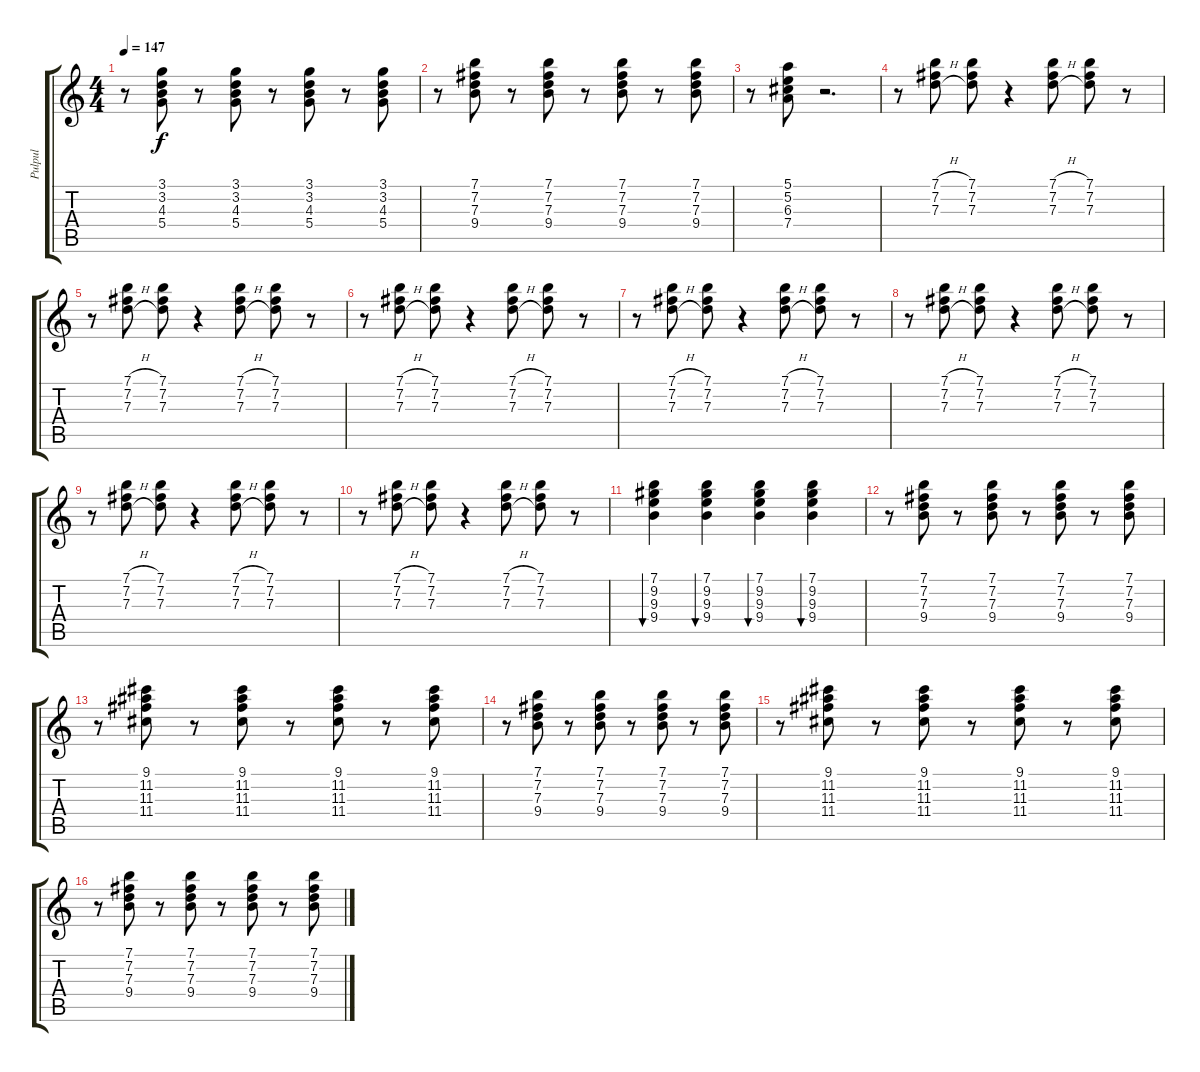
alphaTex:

\track ("Pulpul" "Pulpul") {instrument electricguitarmuted}
\staff {score tabs}
\tuning (E4 B3 G3 D3 A2 E2) {hide}
\ts (4 4)
\tempo 147
\clef g2
\ks c
r.8{dy f} (3.1 3.2 4.3 5.4).8 r.8 (3.1 3.2 4.3 5.4).8 r.8 (3.1 3.2 4.3 5.4).8 r.8 (3.1 3.2 4.3 5.4).8 |
r.8 (7.1 7.2 7.3 9.4).8 r.8 (7.1 7.2 7.3 9.4).8 r.8 (7.1 7.2 7.3 9.4).8 r.8 (7.1 7.2 7.3 9.4).8 |
r.8 (5.1 5.2 6.3 7.4).8 r.2{d} |
r.8 (7.1{h} 7.2{h} 7.3{h}).8 (7.1 7.2 7.3).8 r.4 (7.1{h} 7.2{h} 7.3{h}).8 (7.1 7.2 7.3).8 r.8 |
r.8 (7.1{h} 7.2{h} 7.3{h}).8 (7.1 7.2 7.3).8 r.4 (7.1{h} 7.2{h} 7.3{h}).8 (7.1 7.2 7.3).8 r.8 |
r.8 (7.1{h} 7.2{h} 7.3{h}).8 (7.1 7.2 7.3).8 r.4 (7.1{h} 7.2{h} 7.3{h}).8 (7.1 7.2 7.3).8 r.8 |
r.8 (7.1{h} 7.2{h} 7.3{h}).8 (7.1 7.2 7.3).8 r.4 (7.1{h} 7.2{h} 7.3{h}).8 (7.1 7.2 7.3).8 r.8 |
r.8 (7.1{h} 7.2{h} 7.3{h}).8 (7.1 7.2 7.3).8 r.4 (7.1{h} 7.2{h} 7.3{h}).8 (7.1 7.2 7.3).8 r.8 |
r.8 (7.1{h} 7.2{h} 7.3{h}).8 (7.1 7.2 7.3).8 r.4 (7.1{h} 7.2{h} 7.3{h}).8 (7.1 7.2 7.3).8 r.8 |
r.8 (7.1{h} 7.2{h} 7.3{h}).8 (7.1 7.2 7.3).8 r.4 (7.1{h} 7.2{h} 7.3{h}).8 (7.1 7.2 7.3).8 r.8 |
(7.1 9.2 9.3 9.4).4{bu 60} (7.1 9.2 9.3 9.4).4{bu 60} (7.1 9.2 9.3 9.4).4{bu 60} (7.1 9.2 9.3 9.4).4{bu 60} |
r.8 (7.1 7.2 7.3 9.4).8 r.8 (7.1 7.2 7.3 9.4).8 r.8 (7.1 7.2 7.3 9.4).8 r.8 (7.1 7.2 7.3 9.4).8 |
r.8 (9.1 11.2 11.3 11.4).8 r.8 (9.1 11.2 11.3 11.4).8 r.8 (9.1 11.2 11.3 11.4).8 r.8 (9.1 11.2 11.3 11.4).8 |
r.8 (7.1 7.2 7.3 9.4).8 r.8 (7.1 7.2 7.3 9.4).8 r.8 (7.1 7.2 7.3 9.4).8 r.8 (7.1 7.2 7.3 9.4).8 |
r.8 (9.1 11.2 11.3 11.4).8 r.8 (9.1 11.2 11.3 11.4).8 r.8 (9.1 11.2 11.3 11.4).8 r.8 (9.1 11.2 11.3 11.4).8 |
r.8 (7.1 7.2 7.3 9.4).8 r.8 (7.1 7.2 7.3 9.4).8 r.8 (7.1 7.2 7.3 9.4).8 r.8 (7.1 7.2 7.3 9.4).8
